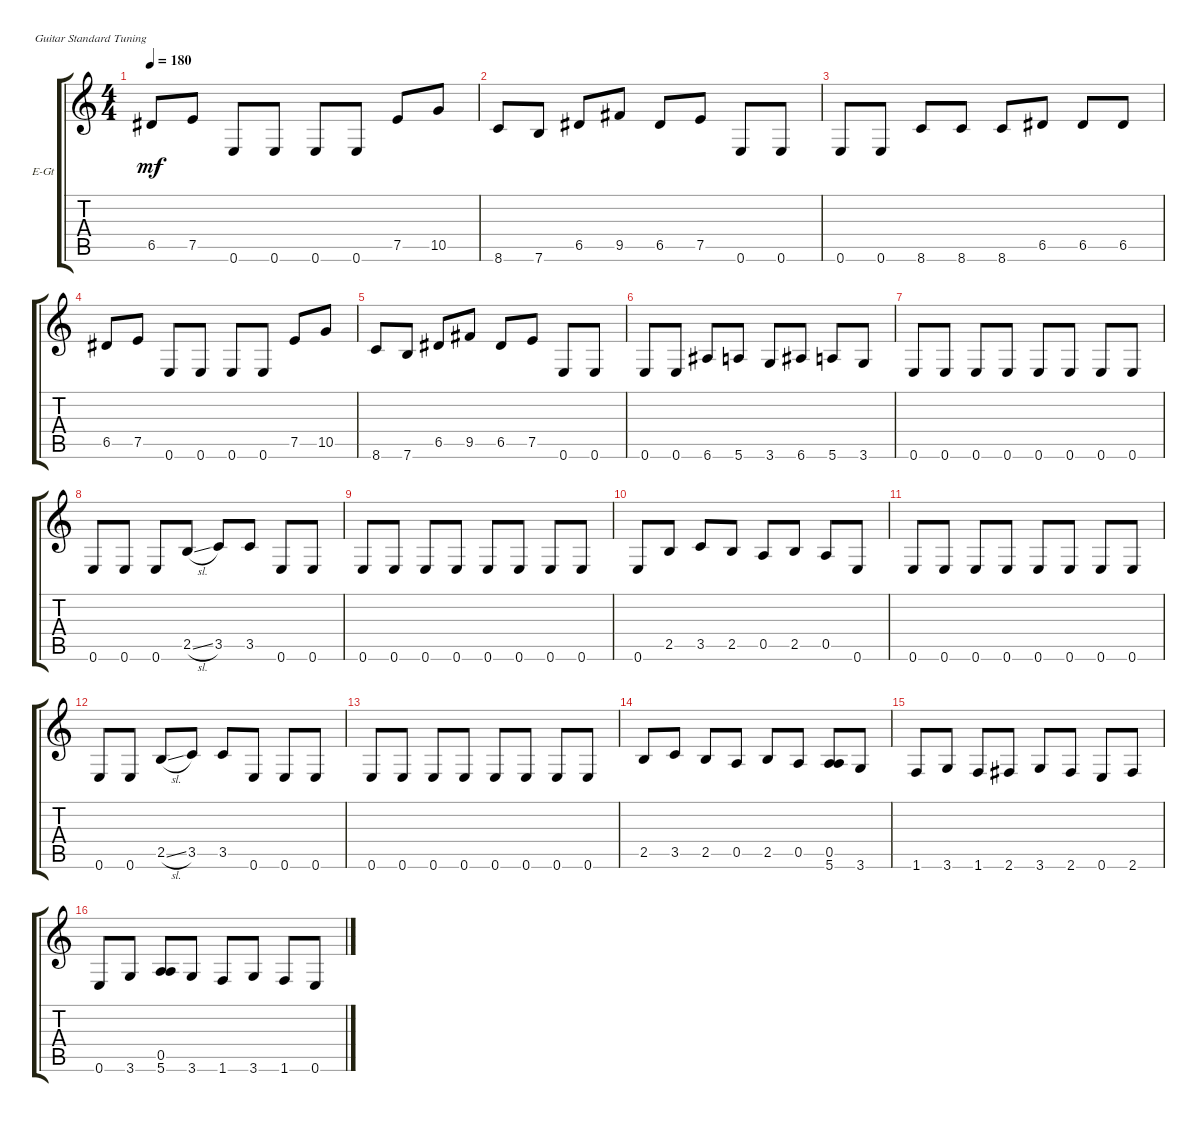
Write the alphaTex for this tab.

\defaultSystemsLayout 4
\bracketExtendMode groupsimilarinstruments
\firstSystemTrackNameOrientation horizontal
\otherSystemsTrackNameOrientation horizontal
\track ("Electric Guitar" "E-Gt") {instrument overdrivenguitar}
\staff {score tabs}
\tuning (E4 B3 G3 D3 A2 E2)
\ts (4 4)
\tempo 180
\clef g2
\ks c
6.5.8{dy mf instrument overdrivenguitar} 7.5.8 0.6.8 0.6.8 0.6.8 0.6.8 7.5.8 10.5.8 |
8.6.8 7.6.8 6.5.8 9.5.8 6.5.8 7.5.8 0.6.8 0.6.8 |
0.6.8 0.6.8 8.6.8 8.6.8 8.6.8 6.5.8 6.5.8 6.5.8 |
6.5.8 7.5.8 0.6.8 0.6.8 0.6.8 0.6.8 7.5.8 10.5.8 |
8.6.8 7.6.8 6.5.8 9.5.8 6.5.8 7.5.8 0.6.8 0.6.8 |
0.6.8 0.6.8 6.6.8 5.6.8 3.6.8 6.6.8 5.6.8 3.6.8 |
0.6.8 0.6.8 0.6.8 0.6.8 0.6.8 0.6.8 0.6.8 0.6.8 |
0.6.8 0.6.8 0.6.8 2.5{sl}.8 3.5.8 3.5.8 0.6.8 0.6.8 |
0.6.8 0.6.8 0.6.8 0.6.8 0.6.8 0.6.8 0.6.8 0.6.8 |
0.6.8 2.5.8 3.5.8 2.5.8 0.5.8 2.5.8 0.5.8 0.6.8 |
0.6.8 0.6.8 0.6.8 0.6.8 0.6.8 0.6.8 0.6.8 0.6.8 |
0.6.8 0.6.8 2.5{sl}.8 3.5.8 3.5.8 0.6.8 0.6.8 0.6.8 |
0.6.8 0.6.8 0.6.8 0.6.8 0.6.8 0.6.8 0.6.8 0.6.8 |
2.5.8 3.5.8 2.5.8 0.5.8 2.5.8 0.5.8 (5.6 0.5).8 3.6.8 |
1.6.8 3.6.8 1.6.8 2.6.8 3.6.8 2.6.8 0.6.8 2.6.8 |
0.6.8 3.6.8 (5.6 0.5).8 3.6.8 1.6.8 3.6.8 1.6.8 0.6.8
